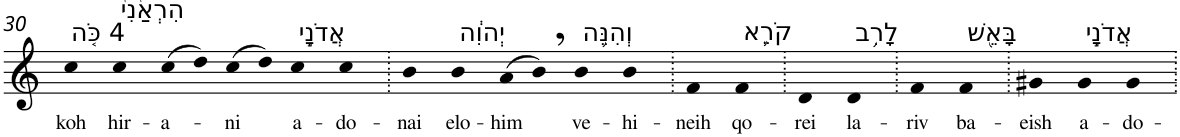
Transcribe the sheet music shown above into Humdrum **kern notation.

**kern	**text
*part1	*part1
*staff1	*staff1
*I"Piano	*
*I'Pno	*
!!LO:PB:g=z
*clefG2	*
*k[]	*
=30	=30
!LO:TX:a:t=4 כֹּ֤ה	!
!	!LO:LY:b
4cc	koh
!LO:TX:a:t=הִרְאַ֙נִי֙	!
!	!LO:LY:b
4cc	hir-
!	!LO:LY:b
(>8cc	-a-
8dd)	.
!	!LO:LY:b
(>8cc	-ni
8dd)	.
!LO:TX:a:t=אֲדֹנָ֣י	!
!	!LO:LY:b
4cc	a-
!	!LO:LY:b
4cc	-do-
=31.	=31.
!	!LO:LY:b
4b	-nai
!LO:TX:a:t=יְהוִ֔ה	!
!	!LO:LY:b
4b	elo-
!	!LO:LY:b
(>8a	-him
8b,)	.
!LO:TX:a:t=וְהִנֵּ֥ה	!
!	!LO:LY:b
4b	ve-
!	!LO:LY:b
4b	-hi-
=32.	=32.
!	!LO:LY:b
4f	-neih
!LO:TX:a:t=קֹרֵ֛א	!
!	!LO:LY:b
4f	qo-
=33.	=33.
!	!LO:LY:b
4d	-rei
!LO:TX:a:t=לָרִ֥ב	!
!	!LO:LY:b
4d	la-
=34.	=34.
!	!LO:LY:b
4f	-riv
!LO:TX:a:t=בָּאֵ֖שׁ	!
!	!LO:LY:b
4f	ba-
=35.	=35.
!	!LO:LY:b
4g#X	-eish
!LO:TX:a:t=אֲדֹנָ֣י	!
!	!LO:LY:b
4g#	a-
!	!LO:LY:b
4g#	-do-
=.	=.
*-	*-
